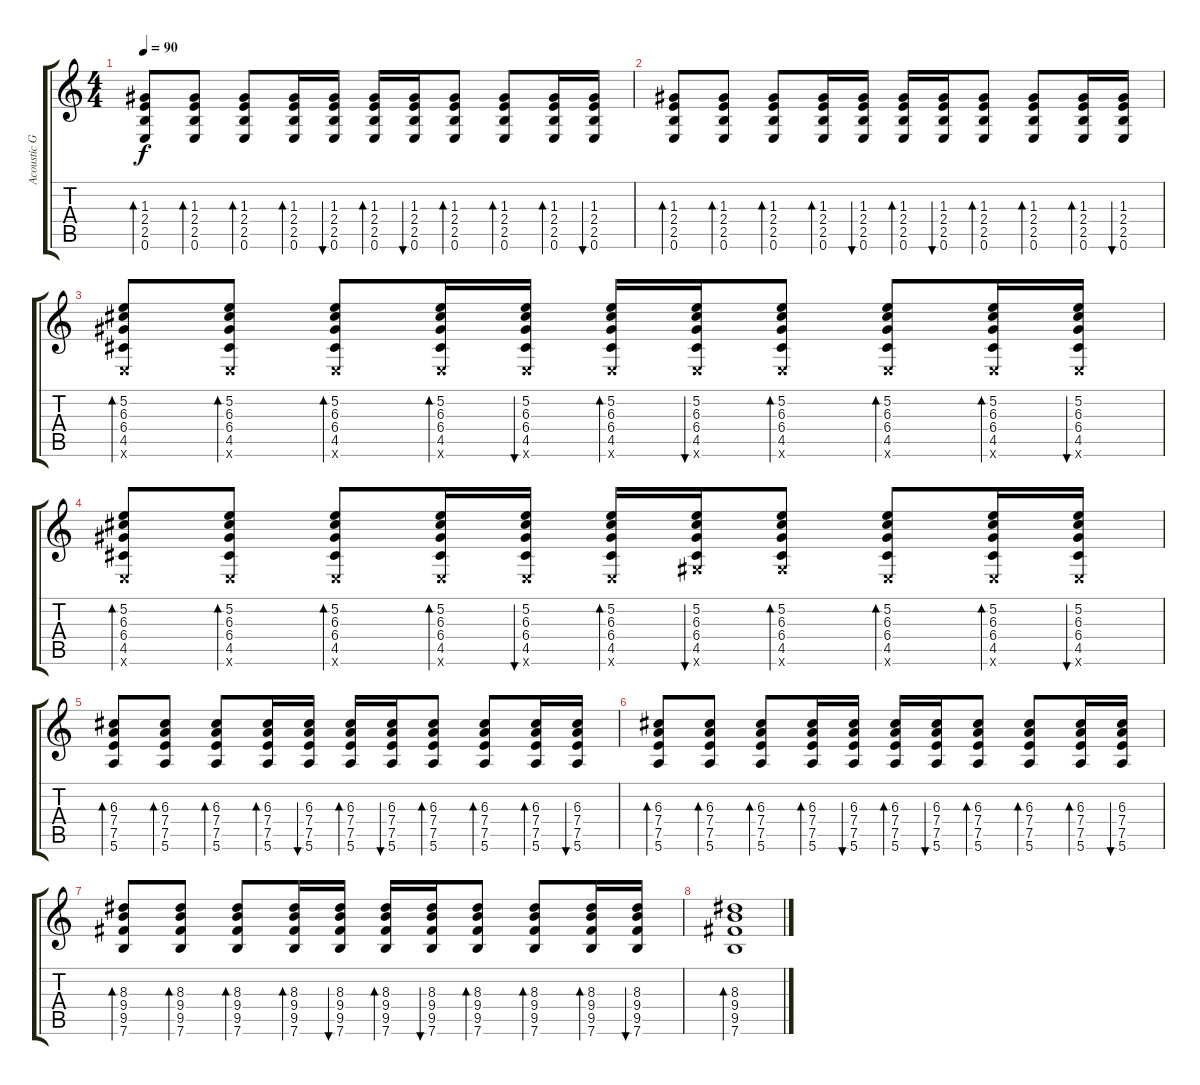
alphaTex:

\track ("Acoustic Guitar" "Acoustic G") {instrument acousticguitarsteel}
\staff {score tabs}
\tuning (E4 B3 G3 D3 A2 E2) {hide}
\ts (4 4)
\tempo 90
\clef g2
\ks c
(1.3 2.4 2.5 0.6).8{bd 30 dy f} (1.3 2.4 2.5 0.6).8{bd 30} (1.3 2.4 2.5 0.6).8{bd 30} (1.3 2.4 2.5 0.6).16{bd 30} (1.3 2.4 2.5 0.6).16{bu 480} (1.3 2.4 2.5 0.6).16{bd 30} (1.3 2.4 2.5 0.6).16{bu 480} (1.3 2.4 2.5 0.6).8{bd 30} (1.3 2.4 2.5 0.6).8{bd 30} (1.3 2.4 2.5 0.6).16{bd 30} (1.3 2.4 2.5 0.6).16{bu 480} |
(1.3 2.4 2.5 0.6).8{bd 30} (1.3 2.4 2.5 0.6).8{bd 30} (1.3 2.4 2.5 0.6).8{bd 30} (1.3 2.4 2.5 0.6).16{bd 30} (1.3 2.4 2.5 0.6).16{bu 480} (1.3 2.4 2.5 0.6).16{bd 30} (1.3 2.4 2.5 0.6).16{bu 480} (1.3 2.4 2.5 0.6).8{bd 30} (1.3 2.4 2.5 0.6).8{bd 30} (1.3 2.4 2.5 0.6).16{bd 30} (1.3 2.4 2.5 0.6).16{bu 480} |
(5.2 6.3 6.4 4.5 0.6{x}).8{bd 30} (5.2 6.3 6.4 4.5 0.6{x}).8{bd 30} (5.2 6.3 6.4 4.5 0.6{x}).8{bd 30} (5.2 6.3 6.4 4.5 0.6{x}).16{bd 30} (5.2 6.3 6.4 4.5 0.6{x}).16{bu 480} (5.2 6.3 6.4 4.5 0.6{x}).16{bd 30} (5.2 6.3 6.4 4.5 0.6{x}).16{bu 480} (5.2 6.3 6.4 4.5 0.6{x}).8{bd 30} (5.2 6.3 6.4 4.5 0.6{x}).8{bd 30} (5.2 6.3 6.4 4.5 0.6{x}).16{bd 30} (5.2 6.3 6.4 4.5 0.6{x}).16{bu 480} |
(5.2 6.3 6.4 4.5 0.6{x}).8{bd 30} (5.2 6.3 6.4 4.5 0.6{x}).8{bd 30} (5.2 6.3 6.4 4.5 0.6{x}).8{bd 30} (5.2 6.3 6.4 4.5 0.6{x}).16{bd 30} (5.2 6.3 6.4 4.5 0.6{x}).16{bu 480} (5.2 6.3 6.4 4.5 0.6{x}).16{bd 30} (5.2 6.3 6.4 4.5 4.6{x}).16{bu 480} (5.2 6.3 6.4 4.5 4.6{x}).8{bd 30} (5.2 6.3 6.4 4.5 0.6{x}).8{bd 30} (5.2 6.3 6.4 4.5 0.6{x}).16{bd 30} (5.2 6.3 6.4 4.5 0.6{x}).16{bu 480} |
(6.3 7.4 7.5 5.6).8{bd 30} (6.3 7.4 7.5 5.6).8{bd 30} (6.3 7.4 7.5 5.6).8{bd 30} (6.3 7.4 7.5 5.6).16{bd 30} (6.3 7.4 7.5 5.6).16{bu 480} (6.3 7.4 7.5 5.6).16{bd 30} (6.3 7.4 7.5 5.6).16{bu 480} (6.3 7.4 7.5 5.6).8{bd 30} (6.3 7.4 7.5 5.6).8{bd 30} (6.3 7.4 7.5 5.6).16{bd 480} (6.3 7.4 7.5 5.6).16{bu 480} |
(6.3 7.4 7.5 5.6).8{bd 30} (6.3 7.4 7.5 5.6).8{bd 30} (6.3 7.4 7.5 5.6).8{bd 30} (6.3 7.4 7.5 5.6).16{bd 30} (6.3 7.4 7.5 5.6).16{bu 480} (6.3 7.4 7.5 5.6).16{bd 30} (6.3 7.4 7.5 5.6).16{bu 480} (6.3 7.4 7.5 5.6).8{bd 30} (6.3 7.4 7.5 5.6).8{bd 30} (6.3 7.4 7.5 5.6).16{bd 30} (6.3 7.4 7.5 5.6).16{bu 480} |
(8.3 9.4 9.5 7.6).8{bd 30} (8.3 9.4 9.5 7.6).8{bd 30} (8.3 9.4 9.5 7.6).8{bd 30} (8.3 9.4 9.5 7.6).16{bd 30} (8.3 9.4 9.5 7.6).16{bu 480} (8.3 9.4 9.5 7.6).16{bd 30} (8.3 9.4 9.5 7.6).16{bu 480} (8.3 9.4 9.5 7.6).8{bd 30} (8.3 9.4 9.5 7.6).8{bd 30} (8.3 9.4 9.5 7.6).16{bd 30} (8.3 9.4 9.5 7.6).16{bu 480} |
(8.3 9.4 9.5 7.6).1{bd 120}
